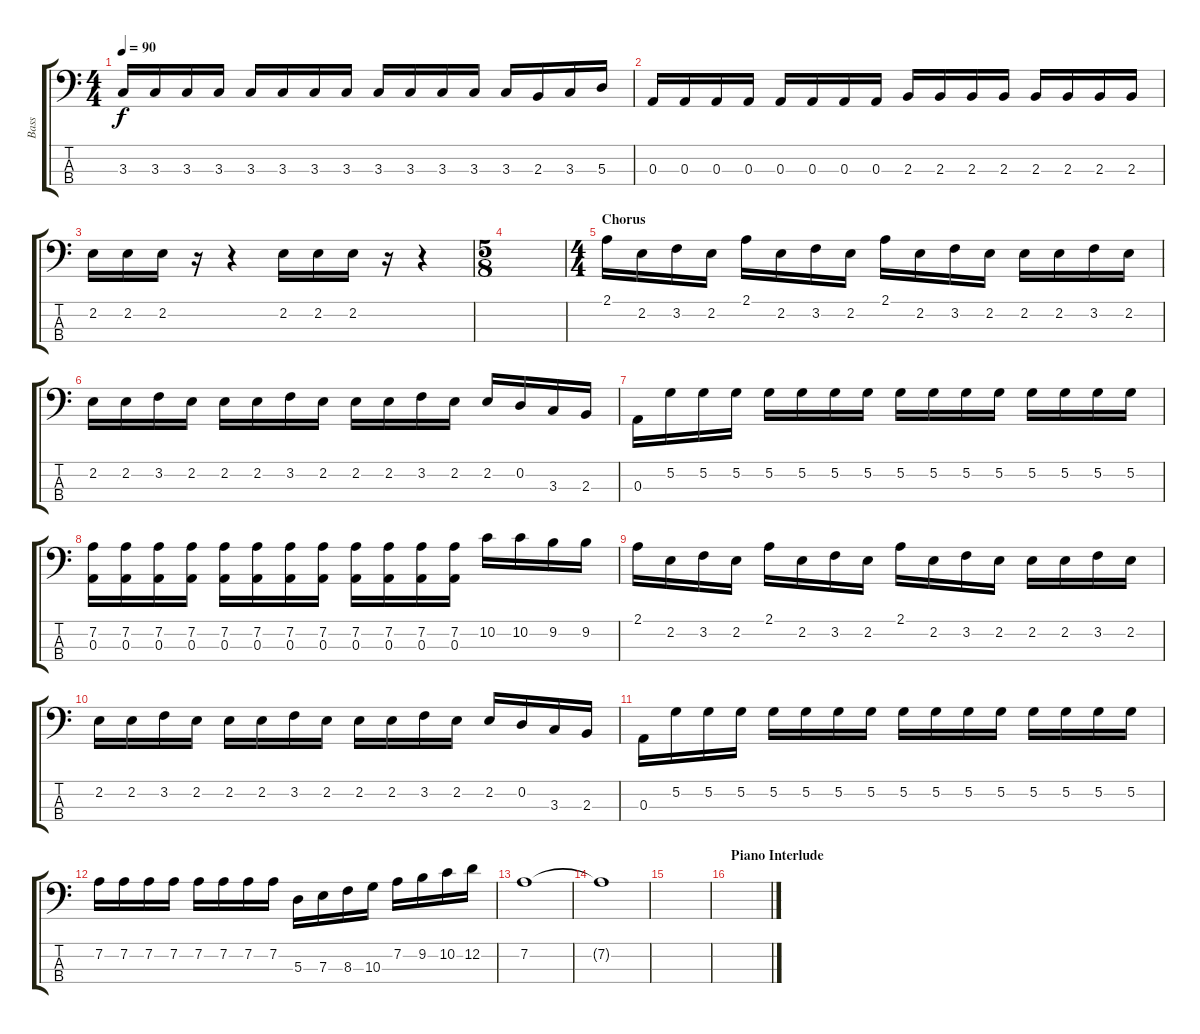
\track ("Bass" "Bass") {instrument fretlessbass}
\staff {score tabs}
\tuning (G2 D2 A1 E1) {hide}
\ts (4 4)
\tempo 90
\clef f4
\ks c
3.3.16{dy f} 3.3.16 3.3.16 3.3.16 3.3.16 3.3.16 3.3.16 3.3.16 3.3.16 3.3.16 3.3.16 3.3.16 3.3.16 2.3.16 3.3.16 5.3.16 |
0.3.16 0.3.16 0.3.16 0.3.16 0.3.16 0.3.16 0.3.16 0.3.16 2.3.16 2.3.16 2.3.16 2.3.16 2.3.16 2.3.16 2.3.16 2.3.16 |
2.2.16 2.2.16 2.2.16 r.16 r.4 2.2.16 2.2.16 2.2.16 r.16 r.4 |
\ts (5 8)
|
\ts (4 4)
\section ("" "Chorus")
2.1.16 2.2.16 3.2.16 2.2.16 2.1.16 2.2.16 3.2.16 2.2.16 2.1.16 2.2.16 3.2.16 2.2.16 2.2.16 2.2.16 3.2.16 2.2.16 |
2.2.16 2.2.16 3.2.16 2.2.16 2.2.16 2.2.16 3.2.16 2.2.16 2.2.16 2.2.16 3.2.16 2.2.16 2.2.16 0.2.16 3.3.16 2.3.16 |
0.3.16 5.2.16 5.2.16 5.2.16 5.2.16 5.2.16 5.2.16 5.2.16 5.2.16 5.2.16 5.2.16 5.2.16 5.2.16 5.2.16 5.2.16 5.2.16 |
(7.2 0.3).16 (7.2 0.3).16 (7.2 0.3).16 (7.2 0.3).16 (7.2 0.3).16 (7.2 0.3).16 (7.2 0.3).16 (7.2 0.3).16 (7.2 0.3).16 (7.2 0.3).16 (7.2 0.3).16 (7.2 0.3).16 10.2.16 10.2.16 9.2.16 9.2.16 |
2.1.16 2.2.16 3.2.16 2.2.16 2.1.16 2.2.16 3.2.16 2.2.16 2.1.16 2.2.16 3.2.16 2.2.16 2.2.16 2.2.16 3.2.16 2.2.16 |
2.2.16 2.2.16 3.2.16 2.2.16 2.2.16 2.2.16 3.2.16 2.2.16 2.2.16 2.2.16 3.2.16 2.2.16 2.2.16 0.2.16 3.3.16 2.3.16 |
0.3.16 5.2.16 5.2.16 5.2.16 5.2.16 5.2.16 5.2.16 5.2.16 5.2.16 5.2.16 5.2.16 5.2.16 5.2.16 5.2.16 5.2.16 5.2.16 |
7.2.16 7.2.16 7.2.16 7.2.16 7.2.16 7.2.16 7.2.16 7.2.16 5.3.16 7.3.16 8.3.16 10.3.16 7.2.16 9.2.16 10.2.16 12.2.16 |
7.2.1 |
7.2{t}.1 |
|
\section ("" "Piano Interlude")
